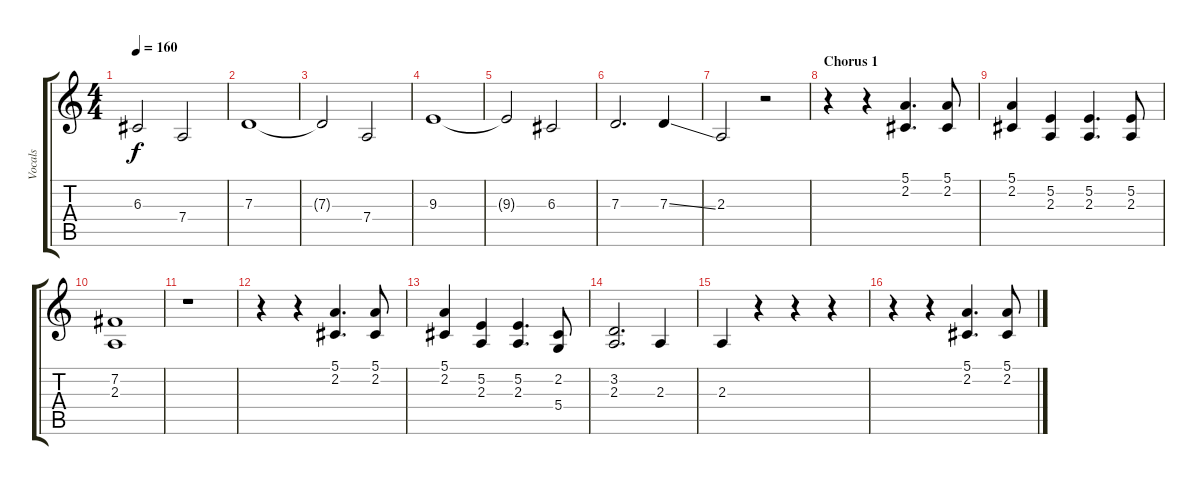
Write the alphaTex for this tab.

\track ("Vocals" "Vocals") {instrument altosax}
\staff {score tabs}
\tuning (E4 B3 G3 D3 A2 E2) {hide}
\ts (4 4)
\tempo 160
\clef g2
\ks c
6.3{t}.2{dy f} 7.4.2 |
7.3.1 |
7.3{t}.2 7.4.2 |
9.3.1 |
9.3{t}.2 6.3.2 |
7.3.2{d} 7.3{ss}.4 |
2.3.2 r.2 |
\section ("" "Chorus 1")
r.4 r.4 (5.1 2.2).4{d} (5.1 2.2).8 |
(5.1 2.2).4 (5.2 2.3).4 (5.2 2.3).4{d} (5.2 2.3).8 |
(7.2 2.3).1 |
r.1 |
r.4 r.4 (5.1 2.2).4{d} (5.1 2.2).8 |
(5.1 2.2).4 (5.2 2.3).4 (5.2 2.3).4{d} (2.2 5.4).8 |
(3.2 2.3).2{d} 2.3.4 |
2.3.4 r.4 r.4 r.4 |
r.4 r.4 (5.1 2.2).4{d} (5.1 2.2).8
